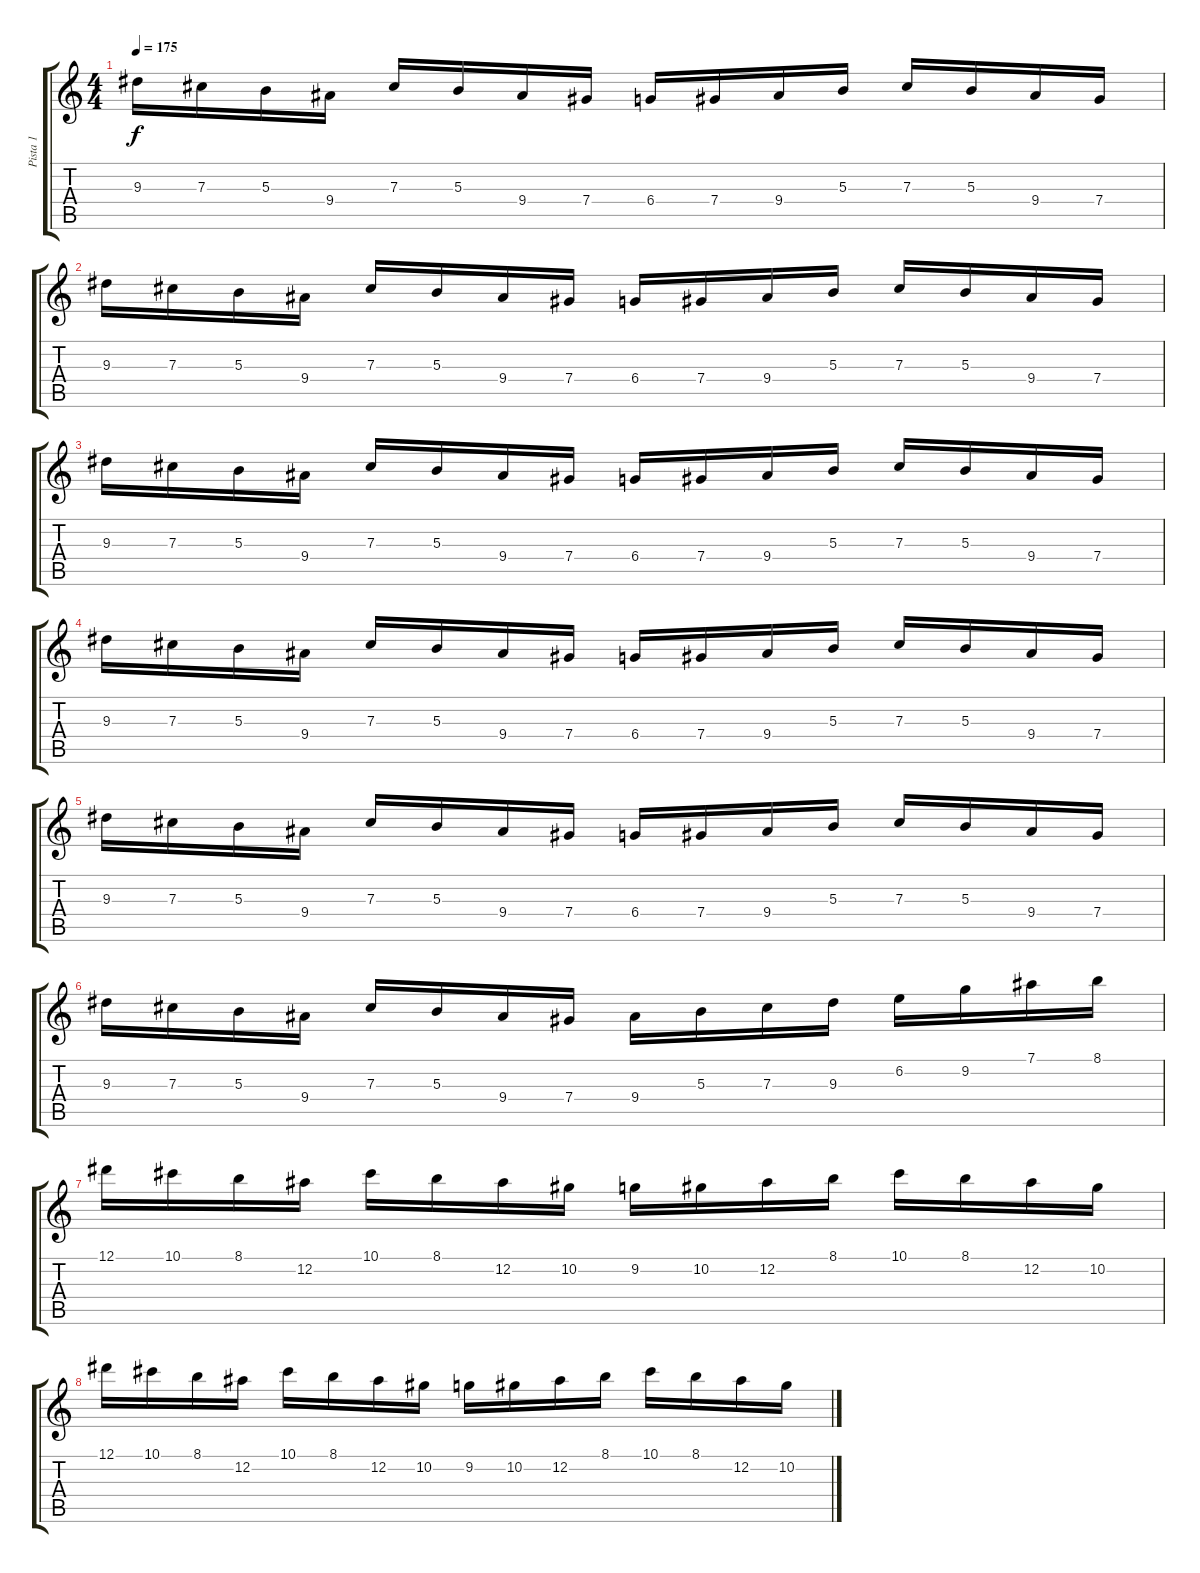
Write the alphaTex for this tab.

\track ("Pista 1" "Pista 1") {instrument distortionguitar}
\staff {score tabs}
\tuning (Eb4 Bb3 Gb3 Db3 Ab2 Eb2) {hide}
\ts (4 4)
\tempo 175
\clef g2
\ks c
9.3.16{dy f} 7.3.16 5.3.16 9.4.16 7.3.16 5.3.16 9.4.16 7.4.16 6.4.16 7.4.16 9.4.16 5.3.16 7.3.16 5.3.16 9.4.16 7.4.16 |
9.3.16 7.3.16 5.3.16 9.4.16 7.3.16 5.3.16 9.4.16 7.4.16 6.4.16 7.4.16 9.4.16 5.3.16 7.3.16 5.3.16 9.4.16 7.4.16 |
9.3.16 7.3.16 5.3.16 9.4.16 7.3.16 5.3.16 9.4.16 7.4.16 6.4.16 7.4.16 9.4.16 5.3.16 7.3.16 5.3.16 9.4.16 7.4.16 |
9.3.16 7.3.16 5.3.16 9.4.16 7.3.16 5.3.16 9.4.16 7.4.16 6.4.16 7.4.16 9.4.16 5.3.16 7.3.16 5.3.16 9.4.16 7.4.16 |
9.3.16 7.3.16 5.3.16 9.4.16 7.3.16 5.3.16 9.4.16 7.4.16 6.4.16 7.4.16 9.4.16 5.3.16 7.3.16 5.3.16 9.4.16 7.4.16 |
9.3.16 7.3.16 5.3.16 9.4.16 7.3.16 5.3.16 9.4.16 7.4.16 9.4.16 5.3.16 7.3.16 9.3.16 6.2.16 9.2.16 7.1.16 8.1.16 |
12.1.16 10.1.16 8.1.16 12.2.16 10.1.16 8.1.16 12.2.16 10.2.16 9.2.16 10.2.16 12.2.16 8.1.16 10.1.16 8.1.16 12.2.16 10.2.16 |
12.1.16 10.1.16 8.1.16 12.2.16 10.1.16 8.1.16 12.2.16 10.2.16 9.2.16 10.2.16 12.2.16 8.1.16 10.1.16 8.1.16 12.2.16 10.2.16
